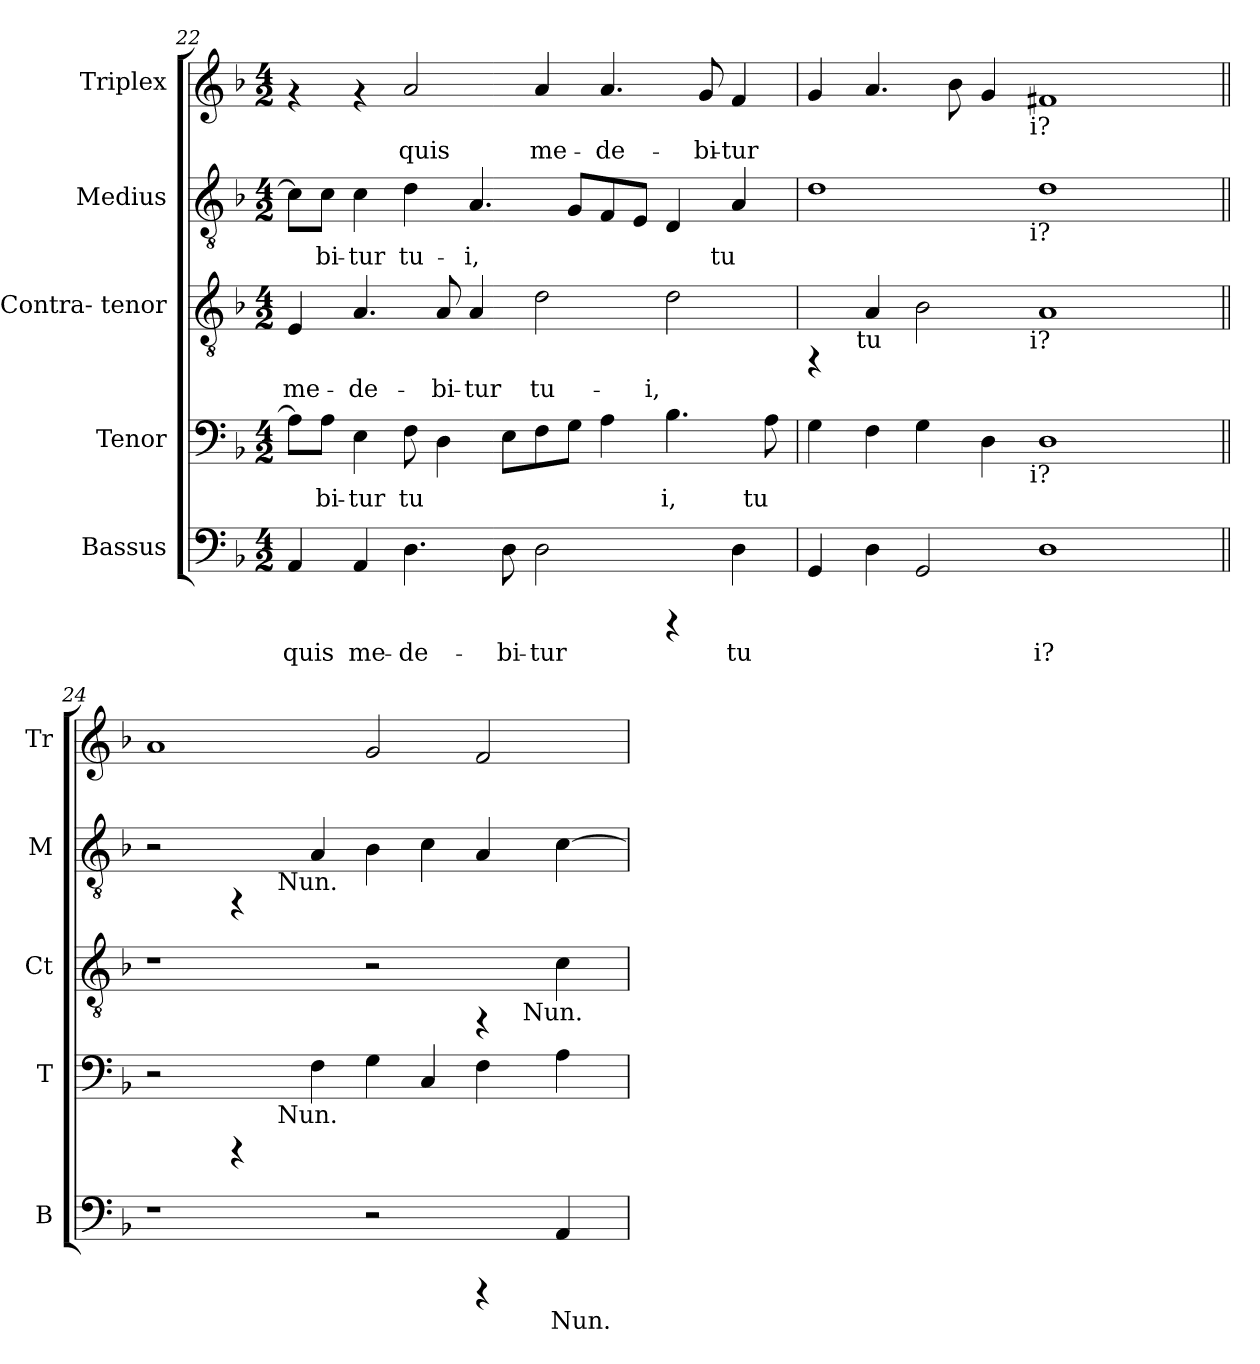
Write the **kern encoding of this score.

**kern	**text	**kern	**text	**kern	**text	**kern	**text	**kern	**text
*part5	*part5	*part4	*part4	*part3	*part3	*part2	*part2	*part1	*part1
*staff5	*staff5	*staff4	*staff4	*staff3	*staff3	*staff2	*staff2	*staff1	*staff1
*I"Bassus	*	*I"Tenor	*	*I"Contra-  tenor	*	*I"Medius	*	*I"Triplex	*
*I'B	*	*I'T	*	*I'Ct	*	*I'M	*	*I'Tr	*
*clefF4	*	*clefF4	*	*clefGv2	*	*clefGv2	*	*clefG2	*
*k[b-]	*	*k[b-]	*	*k[b-]	*	*k[b-]	*	*k[b-]	*
*F:	*	*F:	*	*F:	*	*F:	*	*F:	*
*M4/2	*	*M4/2	*	*M4/2	*	*M4/2	*	*M4/2	*
=22	=22	=22	=22	=22	=22	=22	=22	=22	=22
!	!LO:LY:b:cj	!	!LO:LY:b:cj	!	!LO:LY:b:cj	!	!LO:LY:b:cj	!	!
4AA/	quis	8A\L]	--	4E/	me-	8c\L]	--	4rf	.
!	!	!	!LO:LY:b:cj	!	!	!	!LO:LY:b:cj	!	!
.	.	8A\J	-bi-	.	.	8c\J	-bi-	.	.
!	!LO:LY:b:cj	!	!LO:LY:b:cj	!	!LO:LY:b:cj	!	!LO:LY:b:cj	!	!
4AA/	me-	4E\	-tur	4.A/	-de-	4c\	-tur	4rf	.
!	!LO:LY:b:cj	!	!LO:LY:b:cj	!	!	!	!LO:LY:b:cj	!	!LO:LY:b:cj
4.D\	-de-	8F\	tu-	.	.	4d\	tu-	2a/	quis
!	!	!	!LO:LY:b:cj	!	!LO:LY:b:cj	!	!	!	!
.	.	4D\	--	8A/	-bi-	.	.	.	.
!	!	!	!	!	!LO:LY:b:cj	!	!LO:LY:b:cj	!	!
.	.	.	.	4A/	-tur	4.A/	-i,	.	.
!	!LO:LY:b:cj	!	!LO:LY:b:cj	!	!	!	!	!	!
8D\	-bi-	8E\L	--	.	.	.	.	.	.
!	!LO:LY:b:cj	!	!LO:LY:b:cj	!	!LO:LY:b:cj	!	!	!	!LO:LY:b:cj
2D\	-tur	8F\	--	2d\	tu-	.	.	4a/	me-
!	!	!	!LO:LY:b:cj	!	!	!	!LO:LY:b:cj	!	!
.	.	8G\J	--	.	.	8G/L	.	.	.
!	!	!	!LO:LY:b:cj	!	!	!	!LO:LY:b:cj	!	!LO:LY:b:cj
.	.	4A\	--	.	.	8F/	.	4.a/	-de-
!	!	!	!	!	!	!	!LO:LY:b:cj	!	!
.	.	.	.	.	.	8E/J	.	.	.
!	!	!	!LO:LY:b:cj	!	!LO:LY:b:cj	!	!LO:LY:b:cj	!	!
4rCCC	.	4.B-\	-i,	2d\	-i,	4D/	.	.	.
!	!	!	!	!	!	!	!	!	!LO:LY:b:cj
.	.	.	.	.	.	.	.	8g/	-bi-
!	!LO:LY:b:cj	!	!	!	!	!	!LO:LY:b:cj	!	!LO:LY:b:cj
4D\	tu-	.	.	.	.	4A/	tu-	4f/	-tur
!	!	!	!LO:LY:b:cj	!	!	!	!	!	!
.	.	8A\	tu-	.	.	.	.	.	.
!!LO:PB:g=z
=23	=23	=23	=23	=23	=23	=23	=23	=23	=23
!	!	!	!	!	!	!	!	!LO:TX:b:t=tu	!
!	!LO:LY:b:cj	!	!LO:LY:b:cj	!	!	!	!LO:LY:b:cj	!	!LO:LY:b:cj
*	*	*^	*	*^	*	*^	*	*^	*
*	*	*	*	*	*	*^	*	*	*	*	*	*	*
4GG/	--	4G\	2ryy	--	4rFF	8...ryy	2ryy	.	1d	2ryy	--	4g/	2ryy	.
!	!	!	!	!	!	!LO:TX:b:t=tu	!	!	!	!	!	!	!	!
.	.	.	.	.	.	1ryy	.	.	.	.	.	.	.	.
!	!LO:LY:b:cj	!	!	!LO:LY:b:cj	!	!	!	!LO:LY:b:cj	!	!	!	!	!	!LO:LY:b:cj
4D\	--	4F\	.	--	4A/	.	.	.	.	.	.	4.a/	.	.
!	!LO:LY:b:cj	!	!	!LO:LY:b:cj	!	!	!	!LO:LY:b:cj	!	!	!	!	!	!
2GG/	--	4G\	4ryy	--	2B-\	.	4ryy	.	.	4ryy	.	.	4ryy	.
!	!	!	!	!	!	!	!	!	!	!	!	!	!	!LO:LY:b:cj
.	.	.	.	.	.	.	.	.	.	.	.	8b-\	.	.
!	!	!	!	!LO:LY:b:cj	!	!	!	!	!	!	!	!	!	!LO:LY:b:cj
.	.	4D\	8...ryy	--	.	.	8...ryy	.	.	8...ryy	.	4g/	8...ryy	.
!	!	!	!	!	!	!	!	!	!	!	!	!	!LO:TX:b:t=i?	!
!	!	!	!	!	!	!	!	!	!	!LO:TX:b:t=i?	!	!	!	!
!	!	!	!	!	!	!	!LO:TX:b:t=i?	!	!	!	!	!	!	!
!	!	!	!LO:TX:b:t=i?	!	!	!	!	!	!	!	!	!	!	!
.	.	.	1ryy	.	.	.	1ryy	.	.	1ryy	.	.	1ryy	.
!	!LO:LY:b:cj	!	!	!LO:LY:b:cj	!	!	!	!LO:LY:b:cj	!	!	!LO:LY:b:cj	!	!	!LO:LY:b:cj
1D	-i?	1D	.	--	1A	.	.	.	1d	.	--	1f#X	.	.
.	.	.	.	.	.	2ryy	.	.	.	.	.	.	.	.
.	.	.	.	.	.	4ryy	.	.	.	.	.	.	.	.
.	.	.	64ryy	.	.	64ryy	64ryy	.	.	64ryy	.	.	64ryy	.
=24||	=24||	=24||	=24||	=24||	=24||	=24||	=24||	=24||	=24||	=24||	=24||	=24||	=24||	=24||
!	!	!	!	!	!	!	!	!	!	!	!	!LO:TX:b:t=Nun.	!	!
!	!	!	!	!	!	!	!	!	!	!	!	!	!	!LO:LY:b:cj
*	*	*	*	*	*	*v	*v	*	*	*	*	*v	*v	*
1r	.	2r	2ryy	.	1r	1ryy	.	2r	2ryy	.	1a	.
.	.	4rCCC	8ryy	.	.	.	.	4rFF	8ryy	.	.	.
.	.	.	64ryy	.	.	.	.	.	64ryy	.	.	.
!	!	!	!	!	!	!	!	!	!LO:TX:b:t=Nun.	!	!	!
!	!	!	!LO:TX:b:t=Nun.	!	!	!	!	!	!	!	!	!
.	.	.	1ryy	.	.	.	.	.	1ryy	.	.	.
!	!	!	!	!LO:LY:b:cj	!	!	!	!	!	!LO:LY:b:cj	!	!
.	.	4F\	.	--	.	.	.	4A/	.	--	.	.
!	!	!	!	!LO:LY:b:cj	!	!	!	!	!	!LO:LY:b:cj	!	!LO:LY:b:cj
2r	.	4G\	.	--	2r	2ryy	.	4B-\	.	--	2g/	.
!	!	!	!	!LO:LY:b:cj	!	!	!	!	!	!LO:LY:b:cj	!	!
.	.	4C/	.	--	.	.	.	4c\	.	--	.	.
!	!	!	!	!LO:LY:b:cj	!	!	!	!	!	!LO:LY:b:cj	!	!LO:LY:b:cj
4rCCC	.	4F\	.	--	4rFF	8ryy	.	4A/	.	--	2f/	.
.	.	.	.	.	.	64ryy	.	.	.	.	.	.
!	!	!	!	!	!	!LO:TX:b:t=Nun.	!	!	!	!	!	!
.	.	.	4ryy	.	.	4ryy	.	.	4ryy	.	.	.
!	!LO:LY:b:cj	!	!	!LO:LY:b:cj	!	!	!LO:LY:b:cj	!	!	!LO:LY:b:cj	!	!
4AA/	Nun.	4A\	.	--	4c\	.	.	[>4c\	.	--	.	.
.	.	.	16..ryy	.	.	16..ryy	.	.	16..ryy	.	.	.
*	*	*v	*v	*	*	*	*	*v	*v	*	*	*
*	*	*	*	*v	*v	*	*	*	*	*
=	=	=	=	=	=	=	=	=	=
*-	*-	*-	*-	*-	*-	*-	*-	*-	*-
